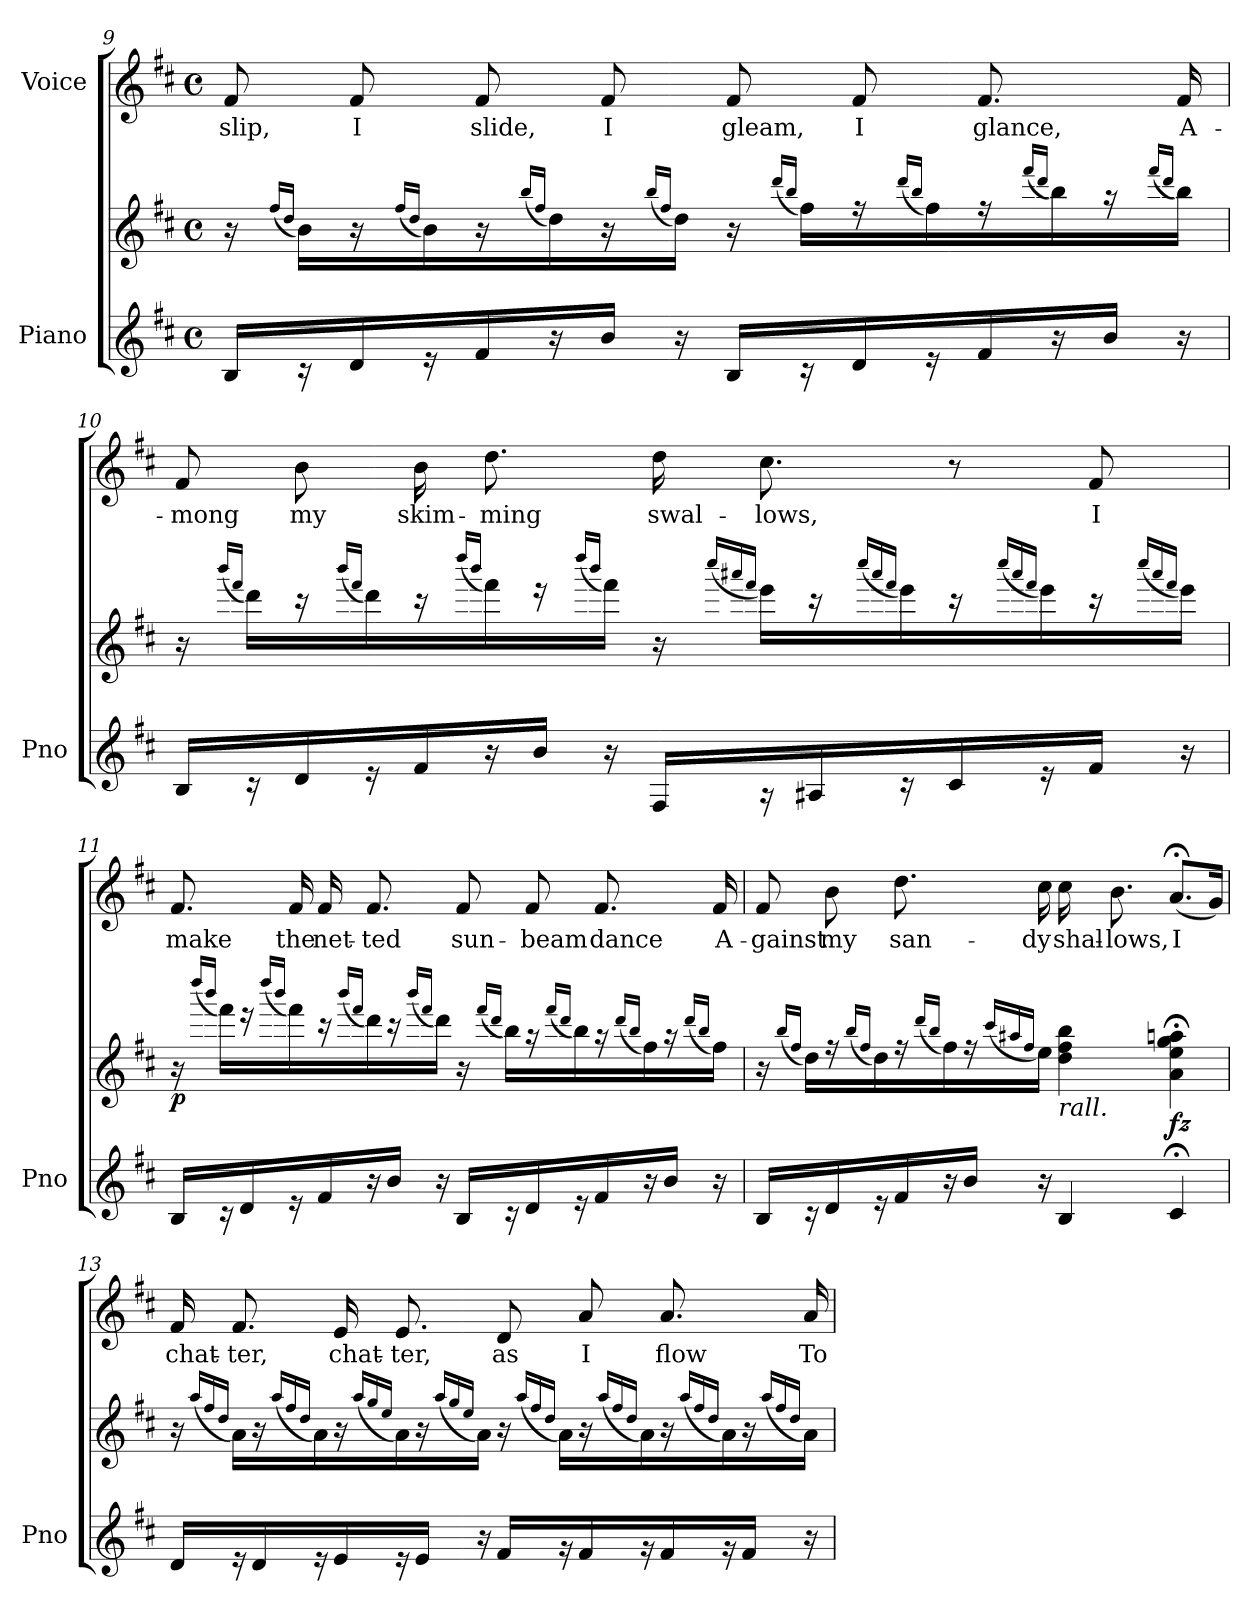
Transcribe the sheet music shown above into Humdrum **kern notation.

**kern	**kern	**dynam	**kern	**text
*part2	*part2	*part2	*part1	*part1
*staff3	*staff2	*staff2/3	*staff1	*staff1
*I"Piano	*	*	*I"Voice	*
*I'Pno	*	*	*	*
!!LO:LB:g=z
*clefG2	*clefG2	*	*clefG2	*
*k[f#c#]	*k[f#c#]	*	*k[f#c#]	*
*M4/4	*M4/4	*	*M4/4	*
*met(c)	*met(c)	*	*met(c)	*
=9	=9	=9	=9	=9
!	!	!	!	!LO:LY:b
16B/LL	16r	.	8f#/	slip,
.	(<16qff#/LL	.	.	.
.	16qdd/JJ	.	.	.
16r	16b\LL)	.	.	.
!	!	!	!	!LO:LY:b
16d/	16r	.	8f#/	I
.	(<16qff#/LL	.	.	.
.	16qdd/JJ	.	.	.
16r	16b\)	.	.	.
!	!	!	!	!LO:LY:b
16f#/	16r	.	8f#/	slide,
.	(<16qbb/LL	.	.	.
.	16qff#/JJ	.	.	.
16r	16dd\)	.	.	.
!	!	!	!	!LO:LY:b
16b/JJ	16r	.	8f#/	I
.	(<16qbb/LL	.	.	.
.	16qff#/JJ	.	.	.
16r	16dd\JJ)	.	.	.
!	!	!	!	!LO:LY:b
16B/LL	16r	.	8f#/	gleam,
.	(<16qddd/LL	.	.	.
.	16qbb/JJ	.	.	.
16r	16ff#\LL)	.	.	.
!	!	!	!	!LO:LY:b
16d/	16r	.	8f#/	I
.	(<16qddd/LL	.	.	.
.	16qbb/JJ	.	.	.
16r	16ff#\)	.	.	.
!	!	!	!	!LO:LY:b
16f#/	16r	.	8.f#/	glance,
.	(<16qfff#/LL	.	.	.
.	16qddd/JJ	.	.	.
16r	16bb\)	.	.	.
16b/JJ	16r	.	.	.
.	(<16qfff#/LL	.	.	.
.	16qddd/JJ	.	.	.
!	!	!	!	!LO:LY:b
16r	16bb\JJ)	.	16f#/	A-
=10	=10	=10	=10	=10
!	!	!	!	!LO:LY:b
16B/LL	16r	.	8f#/	-mong
.	(<16qbbb/LL	.	.	.
.	16qfff#/JJ	.	.	.
16r	16ddd\LL)	.	.	.
!	!	!	!	!LO:LY:b
16d/	16r	.	8b\	my
.	(<16qbbb/LL	.	.	.
.	16qfff#/JJ	.	.	.
16r	16ddd\)	.	.	.
!	!	!	!	!LO:LY:b
16f#/	16r	.	16b\	skim-
.	(<16qdddd/LL	.	.	.
.	16qbbb/JJ	.	.	.
!	!	!	!	!LO:LY:b
16r	16fff#\)	.	8.dd\	-ming
16b/JJ	16r	.	.	.
.	(<16qdddd/LL	.	.	.
.	16qbbb/JJ	.	.	.
16r	16fff#\JJ)	.	.	.
!	!	!	!	!LO:LY:b
16F#/LL	16r	.	16dd\	swal-
.	(<16qcccc#/LL	.	.	.
.	16qaaa#X/	.	.	.
.	16qfff#/JJ	.	.	.
!	!	!	!	!LO:LY:b
16r	16eee\LL)	.	8.cc#\	-lows,
16A#X/	16r	.	.	.
.	(<16qcccc#/LL	.	.	.
.	16qaaa#/	.	.	.
.	16qfff#/JJ	.	.	.
16r	16eee\)	.	.	.
16c#/	16r	.	8r	.
.	(<16qcccc#/LL	.	.	.
.	16qaaa#/	.	.	.
.	16qfff#/JJ	.	.	.
16r	16eee\)	.	.	.
!	!	!	!	!LO:LY:b
16f#/JJ	16r	.	8f#/	I
.	(<16qcccc#/LL	.	.	.
.	16qaaa#/	.	.	.
.	16qfff#/JJ	.	.	.
16r	16eee\JJ)	.	.	.
!!LO:LB:g=z
=11	=11	=11	=11	=11
!	!	!LO:DY:b	!	!LO:LY:b
16B/LL	16r	p	8.f#/	make
.	(<16qdddd/LL	.	.	.
.	16qbbb/JJ	.	.	.
16r	16fff#\LL)	.	.	.
16d/	16r	.	.	.
.	(<16qdddd/LL	.	.	.
.	16qbbb/JJ	.	.	.
!	!	!	!	!LO:LY:b
16r	16fff#\)	.	16f#/	the
!	!	!	!	!LO:LY:b
16f#/	16r	.	16f#/	net-
.	(<16qbbb/LL	.	.	.
.	16qfff#/JJ	.	.	.
!	!	!	!	!LO:LY:b
16r	16ddd\)	.	8.f#/	-ted
16b/JJ	16r	.	.	.
.	(<16qbbb/LL	.	.	.
.	16qfff#/JJ	.	.	.
16r	16ddd\JJ)	.	.	.
!	!	!	!	!LO:LY:b
16B/LL	16r	.	8f#/	sun-
.	(<16qfff#/LL	.	.	.
.	16qddd/JJ	.	.	.
16r	16bb\LL)	.	.	.
!	!	!	!	!LO:LY:b
16d/	16r	.	8f#/	-beam
.	(<16qfff#/LL	.	.	.
.	16qddd/JJ	.	.	.
16r	16bb\)	.	.	.
!	!	!	!	!LO:LY:b
16f#/	16r	.	8.f#/	dance
.	(<16qddd/LL	.	.	.
.	16qbb/JJ	.	.	.
16r	16ff#\)	.	.	.
16b/JJ	16r	.	.	.
.	(<16qddd/LL	.	.	.
.	16qbb/JJ	.	.	.
!	!	!	!	!LO:LY:b
16r	16ff#\JJ)	.	16f#/	A-
=12	=12	=12	=12	=12
!	!	!	!	!LO:LY:b
16B/LL	16r	.	8f#/	-gainst
.	(<16qbb/LL	.	.	.
.	16qff#/JJ	.	.	.
16r	16dd\LL)	.	.	.
!	!	!	!	!LO:LY:b
16d/	16r	.	8b\	my
.	(<16qbb/LL	.	.	.
.	16qff#/JJ	.	.	.
16r	16dd\)	.	.	.
!	!	!	!	!LO:LY:b
16f#/	16r	.	8.dd\	san-
.	(<16qddd/LL	.	.	.
.	16qbb/JJ	.	.	.
16r	16ff#\)	.	.	.
16b/JJ	16r	.	.	.
.	(<16qccc#/LL	.	.	.
.	16qaa#X/	.	.	.
.	16qff#/JJ	.	.	.
!	!	!	!	!LO:LY:b
16r	16ee\JJ)	.	16cc#\	-dy
!	!LO:TX:b:i:t=rall.	!	!	!
!	!	!	!	!LO:LY:b
4B/	4dd\ 4ff#\ 4bb\	.	16cc#\	shal-
!	!	!	!	!LO:LY:b
.	.	.	8.b\	-lows,
!	!	!LO:DY:b	!	!LO:LY:b
4c#;/	4a\;< 4ee\;< 4gg\;< 4aan\;<	fz	(<8.a;</L	I
.	.	.	16g/Jk)	.
!!LO:PB:g=z
=13	=13	=13	=13	=13
!	!	!LO:DY:b	!	!LO:LY:b
!	!	!LO:DY:n=1:b	!	!
16d/LL	16r	p other-dynamics	16f#/	chat-
.	(<16qaa/LL	.	.	.
.	16qff#/	.	.	.
.	16qdd/JJ	.	.	.
!	!	!	!	!LO:LY:b
16r	16a\LL)	.	8.f#/	-ter,
16d/	16r	.	.	.
.	(<16qaa/LL	.	.	.
.	16qff#/	.	.	.
.	16qdd/JJ	.	.	.
16r	16a\)	.	.	.
!	!	!	!	!LO:LY:b
16e/	16r	.	16e/	chat-
.	(<16qaa/LL	.	.	.
.	16qgg/	.	.	.
.	16qee/JJ	.	.	.
!	!	!	!	!LO:LY:b
16r	16a\)	.	8.e/	-ter,
16e/JJ	16r	.	.	.
.	(<16qaa/LL	.	.	.
.	16qgg/	.	.	.
.	16qee/JJ	.	.	.
16r	16a\JJ)	.	.	.
!	!	!	!	!LO:LY:b
16f#/LL	16r	.	8d/	as
.	(<16qaa/LL	.	.	.
.	16qff#/	.	.	.
.	16qdd/JJ	.	.	.
16r	16a\LL)	.	.	.
!	!	!	!	!LO:LY:b
16f#/	16r	.	8a/	I
.	(<16qaa/LL	.	.	.
.	16qff#/	.	.	.
.	16qdd/JJ	.	.	.
16r	16a\)	.	.	.
!	!	!	!	!LO:LY:b
16f#/	16r	.	8.a/	flow
.	(<16qaa/LL	.	.	.
.	16qff#/	.	.	.
.	16qdd/JJ	.	.	.
16r	16a\)	.	.	.
16f#/JJ	16r	.	.	.
.	(<16qaa/LL	.	.	.
.	16qff#/	.	.	.
.	16qdd/JJ	.	.	.
!	!	!	!	!LO:LY:b
16r	16a\JJ)	.	16a/	To
=	=	=	=	=
*-	*-	*-	*-	*-
